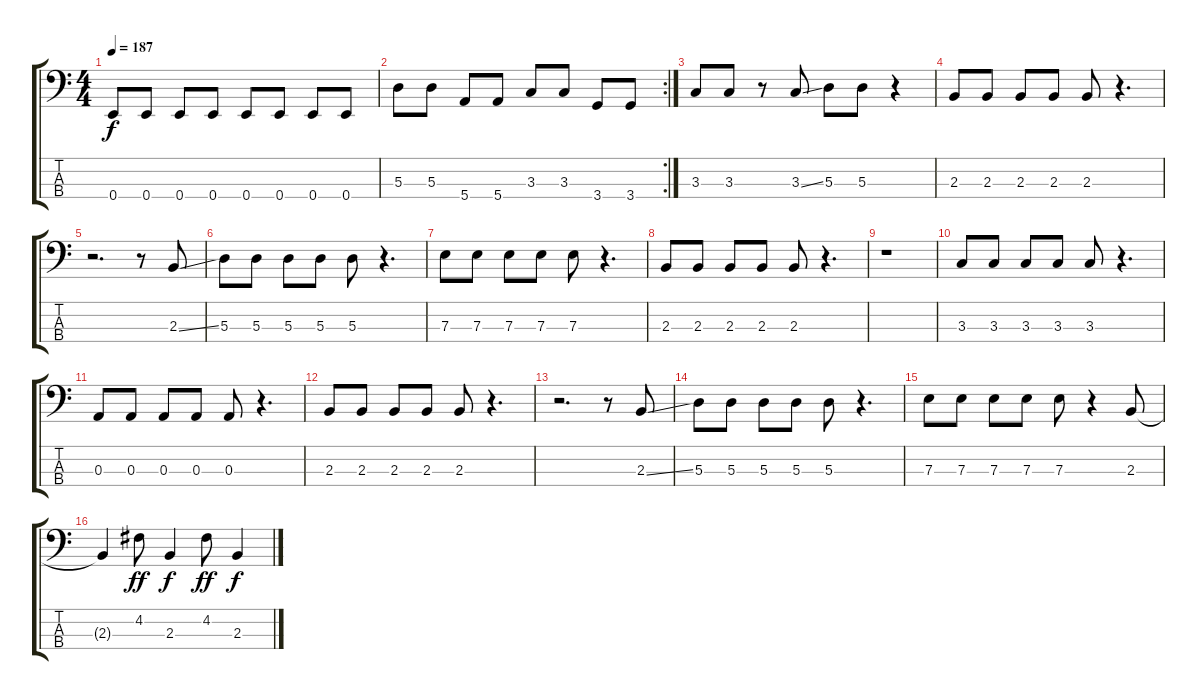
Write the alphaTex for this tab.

\track "" {instrument electricbasspick}
\staff {score tabs}
\tuning (G2 D2 A1 E1) {hide}
\ts (4 4)
\tempo 187
\clef f4
\ks c
0.4.8{dy f} 0.4.8 0.4.8 0.4.8 0.4.8 0.4.8 0.4.8 0.4.8 |
\rc 2
5.3.8 5.3.8 5.4.8 5.4.8 3.3.8 3.3.8 3.4.8 3.4.8 |
3.3.8 3.3.8 r.8 3.3{ss}.8 5.3.8 5.3.8 r.4 |
2.3.8 2.3.8 2.3.8 2.3.8 2.3.8 r.4{d} |
r.2{d} r.8 2.3{ss}.8 |
5.3.8 5.3.8 5.3.8 5.3.8 5.3.8 r.4{d} |
7.3.8 7.3.8 7.3.8 7.3.8 7.3.8 r.4{d} |
2.3.8 2.3.8 2.3.8 2.3.8 2.3.8 r.4{d} |
r.1 |
3.3.8 3.3.8 3.3.8 3.3.8 3.3.8 r.4{d} |
0.3.8 0.3.8 0.3.8 0.3.8 0.3.8 r.4{d} |
2.3.8 2.3.8 2.3.8 2.3.8 2.3.8 r.4{d} |
r.2{d} r.8 2.3{ss}.8 |
5.3.8 5.3.8 5.3.8 5.3.8 5.3.8 r.4{d} |
7.3.8 7.3.8 7.3.8 7.3.8 7.3.8 r.4 2.3.8 |
2.3{t}.4 4.2.8{dy ff} 2.3.4{dy f} 4.2.8{dy ff} 2.3.4{dy f}
